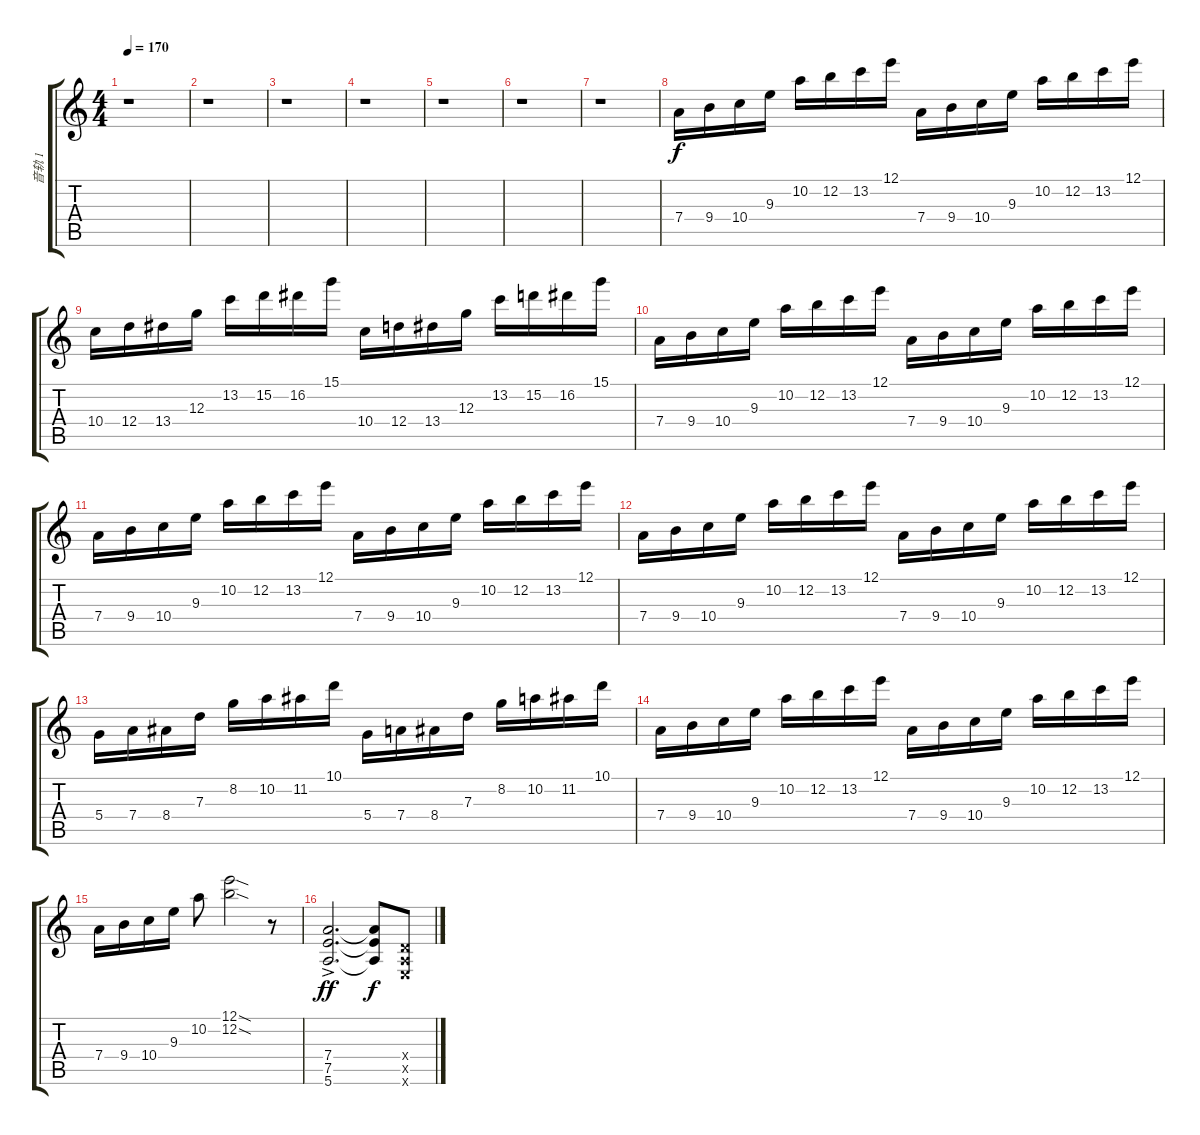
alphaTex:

\track ("音轨 1" "音轨 1") {instrument acousticguitarsteel}
\staff {score tabs}
\tuning (E4 B3 G3 D3 A2 E2) {hide}
\ts (4 4)
\tempo 170
\clef g2
\ks c
r.1{dy f} |
r.1 |
r.1 |
r.1 |
r.1 |
r.1 |
r.1 |
7.4.16 9.4.16 10.4.16 9.3.16 10.2.16 12.2.16 13.2.16 12.1.16 7.4.16 9.4.16 10.4.16 9.3.16 10.2.16 12.2.16 13.2.16 12.1.16 |
10.4.16 12.4.16 13.4.16 12.3.16 13.2.16 15.2.16 16.2.16 15.1.16 10.4.16 12.4.16 13.4.16 12.3.16 13.2.16 15.2.16 16.2.16 15.1.16 |
7.4.16 9.4.16 10.4.16 9.3.16 10.2.16 12.2.16 13.2.16 12.1.16 7.4.16 9.4.16 10.4.16 9.3.16 10.2.16 12.2.16 13.2.16 12.1.16 |
7.4.16 9.4.16 10.4.16 9.3.16 10.2.16 12.2.16 13.2.16 12.1.16 7.4.16 9.4.16 10.4.16 9.3.16 10.2.16 12.2.16 13.2.16 12.1.16 |
7.4.16 9.4.16 10.4.16 9.3.16 10.2.16 12.2.16 13.2.16 12.1.16 7.4.16 9.4.16 10.4.16 9.3.16 10.2.16 12.2.16 13.2.16 12.1.16 |
5.4.16 7.4.16 8.4.16 7.3.16 8.2.16 10.2.16 11.2.16 10.1.16 5.4.16 7.4.16 8.4.16 7.3.16 8.2.16 10.2.16 11.2.16 10.1.16 |
7.4.16 9.4.16 10.4.16 9.3.16 10.2.16 12.2.16 13.2.16 12.1.16 7.4.16 9.4.16 10.4.16 9.3.16 10.2.16 12.2.16 13.2.16 12.1.16 |
7.4.16 9.4.16 10.4.16 9.3.16 10.2.8 (12.1{sod} 12.2{sod}).2 r.8 |
(7.4{ac} 7.5 5.6).2{d dy ff} (7.4{t} 7.5{t} 5.6{t}).8{dy f} (0.4{x} 0.5{x} 0.6{x}).8
